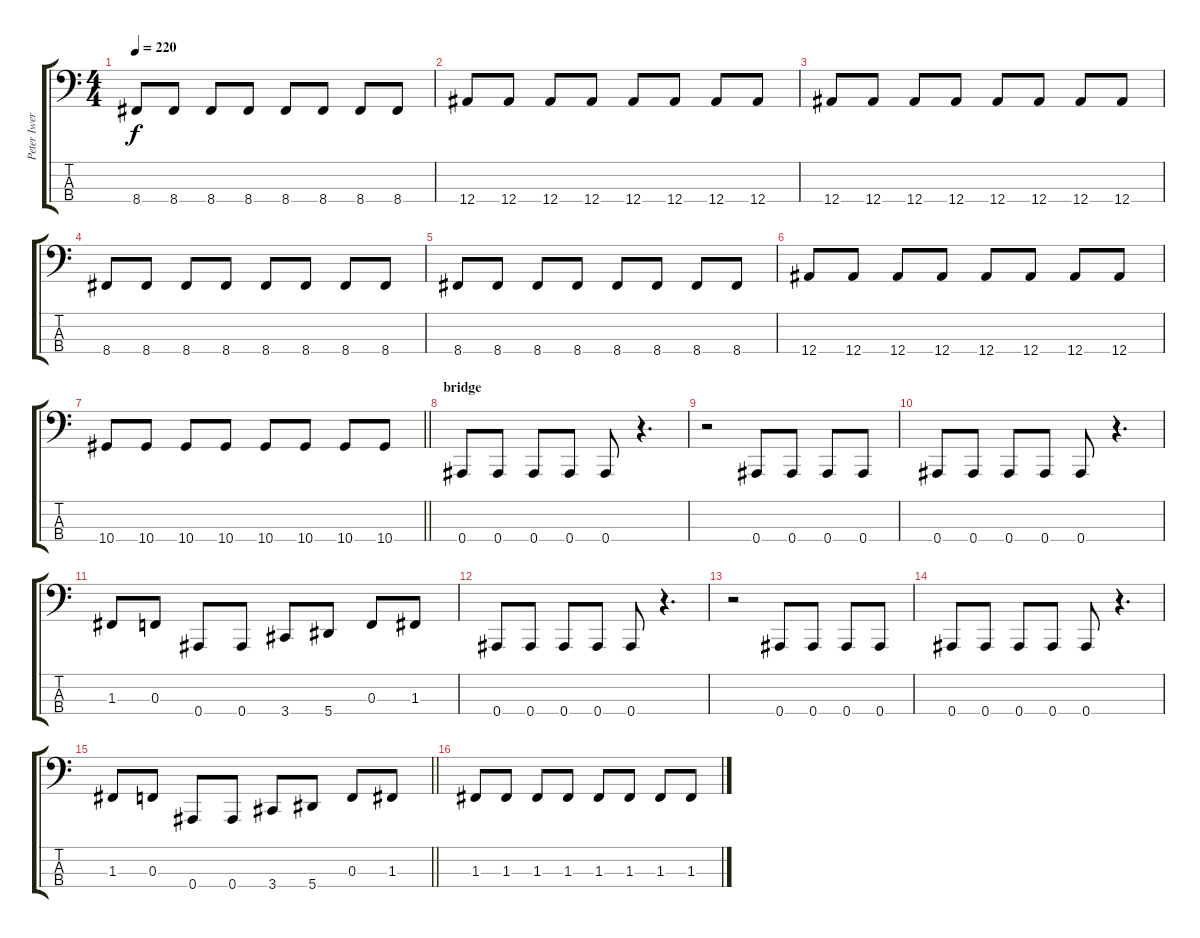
\track ("Peter Iwers" "Peter Iwer") {instrument electricbasspick}
\staff {score tabs}
\tuning (Eb2 Bb1 F1 Bb0) {hide}
\ts (4 4)
\tempo 220
\clef f4
\ks c
8.4.8{dy f} 8.4.8 8.4.8 8.4.8 8.4.8 8.4.8 8.4.8 8.4.8 |
12.4.8 12.4.8 12.4.8 12.4.8 12.4.8 12.4.8 12.4.8 12.4.8 |
12.4.8 12.4.8 12.4.8 12.4.8 12.4.8 12.4.8 12.4.8 12.4.8 |
8.4.8 8.4.8 8.4.8 8.4.8 8.4.8 8.4.8 8.4.8 8.4.8 |
8.4.8 8.4.8 8.4.8 8.4.8 8.4.8 8.4.8 8.4.8 8.4.8 |
12.4.8 12.4.8 12.4.8 12.4.8 12.4.8 12.4.8 12.4.8 12.4.8 |
\barLineRight lightlight
10.4.8 10.4.8 10.4.8 10.4.8 10.4.8 10.4.8 10.4.8 10.4.8 |
\section ("" "bridge")
0.4.8 0.4.8 0.4.8 0.4.8 0.4.8 r.4{d} |
r.2 0.4.8 0.4.8 0.4.8 0.4.8 |
0.4.8 0.4.8 0.4.8 0.4.8 0.4.8 r.4{d} |
1.3.8 0.3.8 0.4.8 0.4.8 3.4.8 5.4.8 0.3.8 1.3.8 |
0.4.8 0.4.8 0.4.8 0.4.8 0.4.8 r.4{d} |
r.2 0.4.8 0.4.8 0.4.8 0.4.8 |
0.4.8 0.4.8 0.4.8 0.4.8 0.4.8 r.4{d} |
\barLineRight lightlight
1.3.8 0.3.8 0.4.8 0.4.8 3.4.8 5.4.8 0.3.8 1.3.8 |
1.3.8 1.3.8 1.3.8 1.3.8 1.3.8 1.3.8 1.3.8 1.3.8
